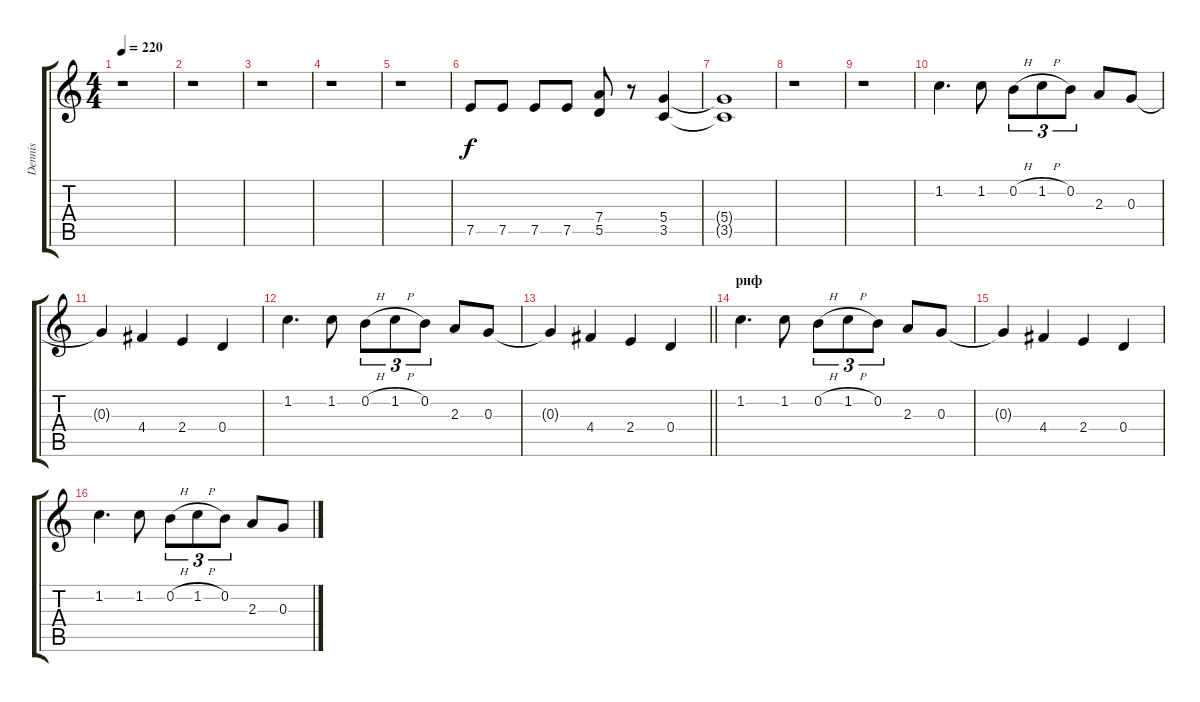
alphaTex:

\track ("Dennis" "Dennis") {instrument distortionguitar}
\staff {score tabs}
\tuning (E4 B3 G3 D3 A2 E2) {hide}
\ts (4 4)
\tempo 220
\clef g2
\ks c
r.1{dy f} |
r.1 |
r.1 |
r.1 |
r.1 |
7.5.8 7.5.8 7.5.8 7.5.8 (7.4 5.5).8 r.8 (5.4 3.5).4 |
(5.4{t} 3.5{t}).1 |
r.1 |
r.1 |
1.2.4{d} 1.2.8 0.2{h}.8{tu (3 2)} 1.2{h}.8{tu (3 2)} 0.2.8{tu (3 2)} 2.3.8 0.3.8 |
0.3{t}.4 4.4.4 2.4.4 0.4.4 |
1.2.4{d} 1.2.8 0.2{h}.8{tu (3 2)} 1.2{h}.8{tu (3 2)} 0.2.8{tu (3 2)} 2.3.8 0.3.8 |
\barLineRight lightlight
0.3{t}.4 4.4.4 2.4.4 0.4.4 |
\section ("" "риф")
1.2.4{d} 1.2.8 0.2{h}.8{tu (3 2)} 1.2{h}.8{tu (3 2)} 0.2.8{tu (3 2)} 2.3.8 0.3.8 |
0.3{t}.4 4.4.4 2.4.4 0.4.4 |
1.2.4{d} 1.2.8 0.2{h}.8{tu (3 2)} 1.2{h}.8{tu (3 2)} 0.2.8{tu (3 2)} 2.3.8 0.3.8
